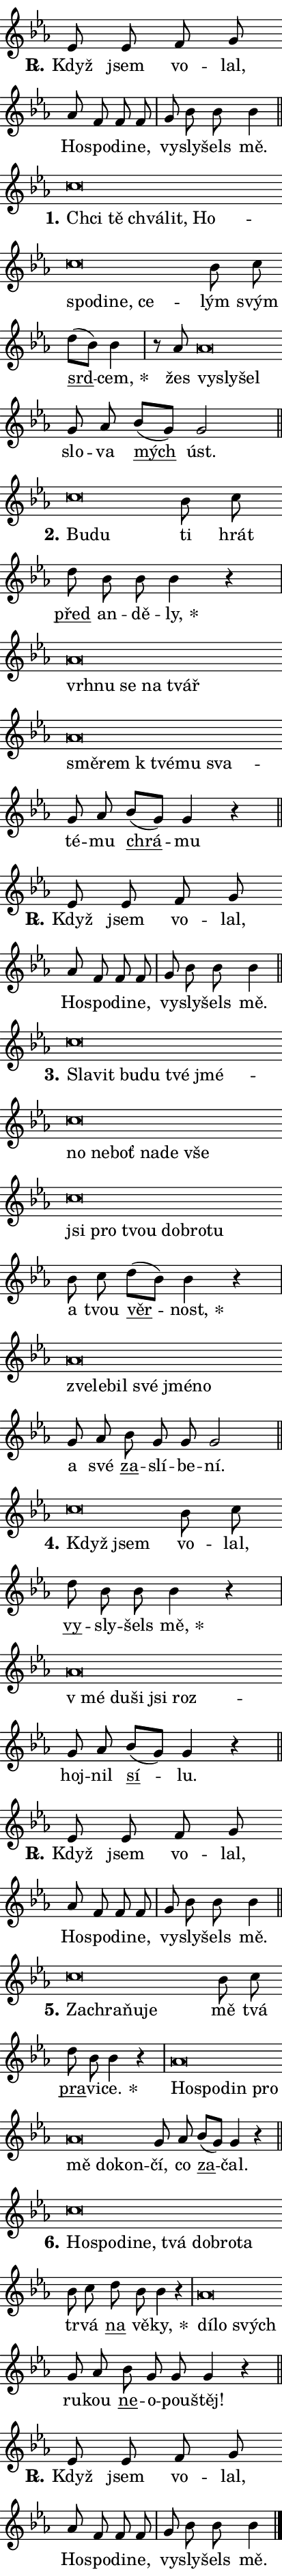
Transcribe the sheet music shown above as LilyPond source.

\version "2.22.1"
\header { tagline = "" }
\paper {
  indent = 0\cm
  top-margin = 0\cm
  right-margin = 0\cm
  bottom-margin = 0\cm
  left-margin = 0\cm
  paper-width = 7\cm
  page-breaking = #ly:one-page-breaking
  system-system-spacing.basic-distance = #11
  score-system-spacing.basic-distance = #11
  ragged-last = ##f
}


%% Author: Thomas Morley
%% https://lists.gnu.org/archive/html/lilypond-user/2020-05/msg00002.html
#(define (line-position grob)
"Returns position of @var[grob} in current system:
   @code{'start}, if at first time-step
   @code{'end}, if at last time-step
   @code{'middle} otherwise
"
  (let* ((col (ly:item-get-column grob))
         (ln (ly:grob-object col 'left-neighbor))
         (rn (ly:grob-object col 'right-neighbor))
         (col-to-check-left (if (ly:grob? ln) ln col))
         (col-to-check-right (if (ly:grob? rn) rn col))
         (break-dir-left
           (and
             (ly:grob-property col-to-check-left 'non-musical #f)
             (ly:item-break-dir col-to-check-left)))
         (break-dir-right
           (and
             (ly:grob-property col-to-check-right 'non-musical #f)
             (ly:item-break-dir col-to-check-right))))
        (cond ((eqv? 1 break-dir-left) 'start)
              ((eqv? -1 break-dir-right) 'end)
              (else 'middle))))

#(define (tranparent-at-line-position vctor)
  (lambda (grob)
  "Relying on @code{line-position} select the relevant enry from @var{vctor}.
Used to determine transparency,"
    (case (line-position grob)
      ((end) (not (vector-ref vctor 0)))
      ((middle) (not (vector-ref vctor 1)))
      ((start) (not (vector-ref vctor 2))))))

noteHeadBreakVisibility =
#(define-music-function (break-visibility)(vector?)
"Makes @code{NoteHead}s transparent relying on @var{break-visibility}"
#{
  \override NoteHead.transparent =
    #(tranparent-at-line-position break-visibility)
#})

#(define delete-ledgers-for-transparent-note-heads
  (lambda (grob)
    "Reads whether a @code{NoteHead} is transparent.
If so this @code{NoteHead} is removed from @code{'note-heads} from
@var{grob}, which is supposed to be @code{LedgerLineSpanner}.
As a result ledgers are not printed for this @code{NoteHead}"
    (let* ((nhds-array (ly:grob-object grob 'note-heads))
           (nhds-list
             (if (ly:grob-array? nhds-array)
                 (ly:grob-array->list nhds-array)
                 '()))
           ;; Relies on the transparent-property being done before
           ;; Staff.LedgerLineSpanner.after-line-breaking is executed.
           ;; This is fragile ...
           (to-keep
             (remove
               (lambda (nhd)
                 (ly:grob-property nhd 'transparent #f))
               nhds-list)))
      ;; TODO find a better method to iterate over grob-arrays, similiar
      ;; to filter/remove etc for lists
      ;; For now rebuilt from scratch
      (set! (ly:grob-object grob 'note-heads)  '())
      (for-each
        (lambda (nhd)
          (ly:pointer-group-interface::add-grob grob 'note-heads nhd))
        to-keep))))

hideNotes = {
  \noteHeadBreakVisibility #begin-of-line-visible
}
unHideNotes = {
  \noteHeadBreakVisibility #all-visible
}

% work-around for resetting accidentals
% https://lilypond.org/doc/v2.23/Documentation/notation/displaying-rhythms#unmetered-music
cadenzaMeasure = {
  \cadenzaOff
  \partial 1024 s1024
  \cadenzaOn
}

#(define-markup-command (accent layout props text) (markup?)
  "Underline accented syllable"
  (interpret-markup layout props
    #{\markup \override #'(offset . 4.3) \underline { #text }#}))

responsum = \markup \concat {
  "R" \hspace #-1.05 \path #0.1 #'((moveto 0 0.07) (lineto 0.9 0.8)) \hspace #0.05 "."
}

\layout {
    \context {
        \Staff
        \remove "Time_signature_engraver"
        \override LedgerLineSpanner.after-line-breaking = #delete-ledgers-for-transparent-note-heads
    }
    \context {
        \Voice {
            \override NoteHead.output-attributes = #'((class . "notehead"))
            \override Hairpin.height = #0.55
        }
    }
    \context {
        \Lyrics {
            \override StanzaNumber.output-attributes = #'((class . "stanzanumber"))
            \override LyricSpace.minimum-distance = #0.9
            \override LyricText.font-name = #"TeX Gyre Schola"
            \override LyricText.font-size = 1
            \override StanzaNumber.font-name = #"TeX Gyre Schola Bold"
            \override StanzaNumber.font-size = 1
        }
    }
}

% magnetic-lyrics.ily
%
%   written by
%     Jean Abou Samra <jean@abou-samra.fr>
%     Werner Lemberg <wl@gnu.org>
%
%   adapted by
%     Jiri Hon <jiri.hon@gmail.com>
%
% Version 2022-Apr-15

% https://www.mail-archive.com/lilypond-user@gnu.org/msg149350.html

#(define (Left_hyphen_pointer_engraver context)
   "Collect syllable-hyphen-syllable occurrences in lyrics and store
them in properties.  This engraver only looks to the left.  For
example, if the lyrics input is @code{foo -- bar}, it does the
following.

@itemize @bullet
@item
Set the @code{text} property of the @code{LyricHyphen} grob between
@q{foo} and @q{bar} to @code{foo}.

@item
Set the @code{left-hyphen} property of the @code{LyricText} grob with
text @q{foo} to the @code{LyricHyphen} grob between @q{foo} and
@q{bar}.
@end itemize

Use this auxiliary engraver in combination with the
@code{lyric-@/text::@/apply-@/magnetic-@/offset!} hook."
   (let ((hyphen #f)
         (text #f))
     (make-engraver
      (acknowledgers
       ((lyric-syllable-interface engraver grob source-engraver)
        (set! text grob)))
      (end-acknowledgers
       ((lyric-hyphen-interface engraver grob source-engraver)
        ;(when (not (grob::has-interface grob 'lyric-space-interface))
          (set! hyphen grob)));)
      ((stop-translation-timestep engraver)
       (when (and text hyphen)
         (ly:grob-set-object! text 'left-hyphen hyphen))
       (set! text #f)
       (set! hyphen #f)))))

#(define (lyric-text::apply-magnetic-offset! grob)
   "If the space between two syllables is less than the value in
property @code{LyricText@/.details@/.squash-threshold}, move the right
syllable to the left so that it gets concatenated with the left
syllable.

Use this function as a hook for
@code{LyricText@/.after-@/line-@/breaking} if the
@code{Left_@/hyphen_@/pointer_@/engraver} is active."
   (let ((hyphen (ly:grob-object grob 'left-hyphen #f)))
     (when hyphen
       (let ((left-text (ly:spanner-bound hyphen LEFT)))
         (when (grob::has-interface left-text 'lyric-syllable-interface)
           (let* ((common (ly:grob-common-refpoint grob left-text X))
                  (this-x-ext (ly:grob-extent grob common X))
                  (left-x-ext
                   (begin
                     ;; Trigger magnetism for left-text.
                     (ly:grob-property left-text 'after-line-breaking)
                     (ly:grob-extent left-text common X)))
                  ;; `delta` is the gap width between two syllables.
                  (delta (- (interval-start this-x-ext)
                            (interval-end left-x-ext)))
                  (details (ly:grob-property grob 'details))
                  (threshold (assoc-get 'squash-threshold details 0.2)))
             (when (< delta threshold)
               (let* (;; We have to manipulate the input text so that
                      ;; ligatures crossing syllable boundaries are not
                      ;; disabled.  For languages based on the Latin
                      ;; script this is essentially a beautification.
                      ;; However, for non-Western scripts it can be a
                      ;; necessity.
                      (lt (ly:grob-property left-text 'text))
                      (rt (ly:grob-property grob 'text))
                      (is-space (grob::has-interface hyphen 'lyric-space-interface))
                      (space (if is-space " " ""))
                      (space-markup (grob-interpret-markup grob " "))
                      (space-size (interval-length (ly:stencil-extent space-markup X)))
                      (extra-delta (if is-space space-size 0))
                      ;; Append new syllable.
                      (ltrt-space (if (and (string? lt) (string? rt))
                                (string-append lt space rt)
                                (make-concat-markup (list lt space rt))))
                      ;; Right-align `ltrt` to the right side.
                      (ltrt-space-markup (grob-interpret-markup
                               grob
                               (make-translate-markup
                                (cons (interval-length this-x-ext) 0)
                                (make-right-align-markup ltrt-space)))))
                 (begin
                   ;; Don't print `left-text`.
                   (ly:grob-set-property! left-text 'stencil #f)
                   ;; Set text and stencil (which holds all collected
                   ;; syllables so far) and shift it to the left.
                   (ly:grob-set-property! grob 'text ltrt-space)
                   (ly:grob-set-property! grob 'stencil ltrt-space-markup)
                   (ly:grob-translate-axis! grob (- (- delta extra-delta)) X))))))))))


#(define (lyric-hyphen::displace-bounds-first grob)
   ;; Make very sure this callback isn't triggered too early.
   (let ((left (ly:spanner-bound grob LEFT))
         (right (ly:spanner-bound grob RIGHT)))
     (ly:grob-property left 'after-line-breaking)
     (ly:grob-property right 'after-line-breaking)
     (ly:lyric-hyphen::print grob)))

squashThreshold = #0.4

\layout {
  \context {
    \Lyrics
    \consists #Left_hyphen_pointer_engraver
    \override LyricText.after-line-breaking =
      #lyric-text::apply-magnetic-offset!
    \override LyricHyphen.stencil = #lyric-hyphen::displace-bounds-first
    \override LyricText.details.squash-threshold = \squashThreshold
    \override LyricHyphen.minimum-distance = 0
    \override LyricHyphen.minimum-length = \squashThreshold
  }
}

squash = \override LyricText.details.squash-threshold = 9999
unSquash = \override LyricText.details.squash-threshold = \squashThreshold

left = \override LyricText.self-alignment-X = #LEFT
unLeft = \revert LyricText.self-alignment-X

starOffset = #(lambda (grob) 
                (let ((x_offset (ly:self-alignment-interface::aligned-on-x-parent grob)))
                  (if (= x_offset 0) 0 (+ x_offset 1.2))))

star = #(define-music-function (syllable)(string?)
"Append star separator at the end of a syllable"
#{
  \once \override LyricText.X-offset = #starOffset
  \lyricmode { \markup {
    #syllable
    \override #'((font-name . "TeX Gyre Schola Bold")) \hspace #0.2 \lower #0.65 \larger "*"
  } }
#})

starAccent = #(define-music-function (syllable)(string?)
"Append star separator at the end of a syllable and make accent"
#{
  \once \override LyricText.X-offset = #starOffset
  \lyricmode { \markup {
    \accent #syllable
    \override #'((font-name . "TeX Gyre Schola Bold")) \hspace #0.2 \lower #0.65 \larger "*"
  } }
#})

breath = #(define-music-function (syllable)(string?)
"Append breathing indicator at the end of a syllable"
#{
  \lyricmode { \markup { #syllable "+" } }
#})

optionalBreath = #(define-music-function (syllable)(string?)
"Append optional breathing indicator at the end of a syllable"
#{
  \lyricmode { \markup { #syllable "(+)" } }
#})


\score {
    <<
        \new Voice = "melody" { \cadenzaOn \key es \major \relative { es'8 es f g \bar "" as f f f \cadenzaMeasure \bar "|" g bes bes bes4 \cadenzaMeasure \bar "||" \break }
\relative { c''\breve*1/16 \hideNotes \breve*1/16 \bar "" \breve*1/16 \bar "" \breve*1/16 \bar "" \breve*1/16 \bar "" \breve*1/16 \bar "" \breve*1/16 \bar "" \breve*1/16 \breve*1/16 \bar "" \unHideNotes bes8 c \bar "" d[( bes)] bes4 \cadenzaMeasure \bar "|" r8 as as\breve*1/16 \hideNotes \breve*1/16 \breve*1/16 \bar "" \unHideNotes g8 as \bar "" bes[( g)] g2 \cadenzaMeasure \bar "||" \break }
\relative { c''\breve*1/16 \hideNotes \breve*1/16 \bar "" \unHideNotes bes8 c \bar "" d bes bes bes4 r \cadenzaMeasure \bar "|" as\breve*1/16 \hideNotes \breve*1/16 \bar "" \breve*1/16 \bar "" \breve*1/16 \bar "" \breve*1/16 \bar "" \breve*1/16 \bar "" \breve*1/16 \bar "" \breve*1/16 \bar "" \breve*1/16 \breve*1/16 \bar "" \unHideNotes g8 as \bar "" bes[( g)] g4 r \cadenzaMeasure \bar "||" \break }
\relative { es'8 es f g \bar "" as f f f \cadenzaMeasure \bar "|" g bes bes bes4 \cadenzaMeasure \bar "||" \break }
\relative { c''\breve*1/16 \hideNotes \breve*1/16 \bar "" \breve*1/16 \bar "" \breve*1/16 \bar "" \breve*1/16 \bar "" \breve*1/16 \bar "" \breve*1/16 \bar "" \breve*1/16 \bar "" \breve*1/16 \bar "" \breve*1/16 \bar "" \breve*1/16 \bar "" \breve*1/16 \bar "" \breve*1/16 \bar "" \breve*1/16 \bar "" \breve*1/16 \bar "" \breve*1/16 \bar "" \breve*1/16 \breve*1/16 \bar "" \unHideNotes bes8 c \bar "" d[( bes)] bes4 r \cadenzaMeasure \bar "|" as\breve*1/16 \hideNotes \breve*1/16 \bar "" \breve*1/16 \bar "" \breve*1/16 \bar "" \breve*1/16 \breve*1/16 \bar "" \unHideNotes g8 as \bar "" bes g g g2 \cadenzaMeasure \bar "||" \break }
\relative { c''\breve*1/16 \hideNotes \breve*1/16 \bar "" \unHideNotes bes8 c \bar "" d bes bes bes4 r \cadenzaMeasure \bar "|" as\breve*1/16 \hideNotes \breve*1/16 \bar "" \breve*1/16 \bar "" \breve*1/16 \breve*1/16 \bar "" \unHideNotes g8 as \bar "" bes[( g)] g4 r \cadenzaMeasure \bar "||" \break }
\relative { es'8 es f g \bar "" as f f f \cadenzaMeasure \bar "|" g bes bes bes4 \cadenzaMeasure \bar "||" \break }
\relative { c''\breve*1/16 \hideNotes \breve*1/16 \bar "" \breve*1/16 \breve*1/16 \bar "" \unHideNotes bes8 c \bar "" d bes bes4 r \cadenzaMeasure \bar "|" as\breve*1/16 \hideNotes \breve*1/16 \bar "" \breve*1/16 \bar "" \breve*1/16 \bar "" \breve*1/16 \bar "" \breve*1/16 \breve*1/16 \bar "" \unHideNotes g8 as \bar "" bes[( g)] g4 r \cadenzaMeasure \bar "||" \break }
\relative { c''\breve*1/16 \hideNotes \breve*1/16 \bar "" \breve*1/16 \bar "" \breve*1/16 \bar "" \breve*1/16 \bar "" \breve*1/16 \bar "" \breve*1/16 \breve*1/16 \bar "" \unHideNotes bes8 c \bar "" d bes bes4 r \cadenzaMeasure \bar "|" as\breve*1/16 \hideNotes \breve*1/16 \breve*1/16 \bar "" \unHideNotes g8 as \bar "" bes g g g4 r \cadenzaMeasure \bar "||" \break }
\relative { es'8 es f g \bar "" as f f f \cadenzaMeasure \bar "|" g bes bes bes4 \cadenzaMeasure \bar "||" \break } \bar "|." }
        \new Lyrics \lyricsto "melody" { \lyricmode { \set stanza = \responsum
Když jsem vo -- lal, Ho -- spo -- di -- ne, vy -- sly -- šels mě.
\set stanza = "1."
\left Chci \squash tě chvá -- lit, Ho -- spo -- di -- ne, ce -- \unLeft \unSquash lým svým \markup \accent srd -- \star cem, žes \left vy -- \squash sly -- šel \unLeft \unSquash slo -- va \markup \accent mých úst.
\set stanza = "2."
\left Bu -- \squash du \unLeft \unSquash ti hrát \markup \accent před an -- dě -- \star ly, \left vrh -- \squash nu se na tvář smě -- rem "k tvé" -- mu sva -- \unLeft \unSquash té -- mu \markup \accent chrá -- mu
\set stanza = \responsum
Když jsem vo -- lal, Ho -- spo -- di -- ne, vy -- sly -- šels mě.
\set stanza = "3."
\left Sla -- \squash vit bu -- du tvé jmé -- no ne -- boť na -- de vše jsi pro tvou dob -- ro -- tu \unLeft \unSquash a tvou \markup \accent věr -- \star nost, \left zve -- \squash le -- bil své jmé -- no \unLeft \unSquash a své \markup \accent za -- slí -- be -- ní.
\set stanza = "4."
\left Když \squash jsem \unLeft \unSquash vo -- lal, \markup \accent vy -- sly -- šels \star mě, \left "v mé" \squash du -- ši jsi roz -- \unLeft \unSquash hoj -- nil \markup \accent sí -- lu.
\set stanza = \responsum
Když jsem vo -- lal, Ho -- spo -- di -- ne, vy -- sly -- šels mě.
\set stanza = "5."
\left Za -- \squash chra -- ňu -- je \unLeft \unSquash mě tvá \markup \accent pra -- vi -- \star ce. \left Ho -- \squash spo -- din pro mě do -- kon -- \unLeft \unSquash čí, co \markup \accent za -- čal.
\set stanza = "6."
\left Ho -- \squash spo -- di -- ne, tvá dob -- ro -- ta \unLeft \unSquash tr -- vá \markup \accent na vě -- \star ky, \left dí -- \squash lo svých \unLeft \unSquash ru -- kou \markup \accent ne -- o -- pou -- štěj!
\set stanza = \responsum
Když jsem vo -- lal, Ho -- spo -- di -- ne, vy -- sly -- šels mě. } }
    >>
    \layout {}
}
